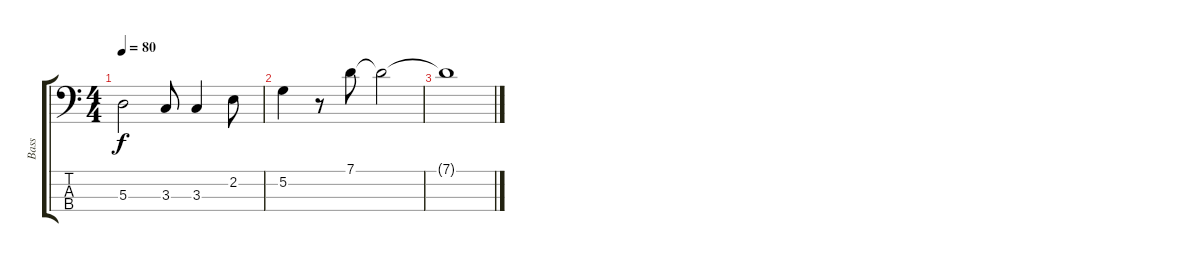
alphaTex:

\track ("Bass" "Bass") {instrument electricbassfinger}
\staff {score tabs}
\tuning (G2 D2 A1 E1) {hide}
\ts (4 4)
\tempo 80
\clef f4
\ks c
5.3.2{dy f} 3.3.8 3.3.4 2.2.8 |
5.2.4 r.8 7.1.8 7.1{t}.2 |
7.1{t}.1
